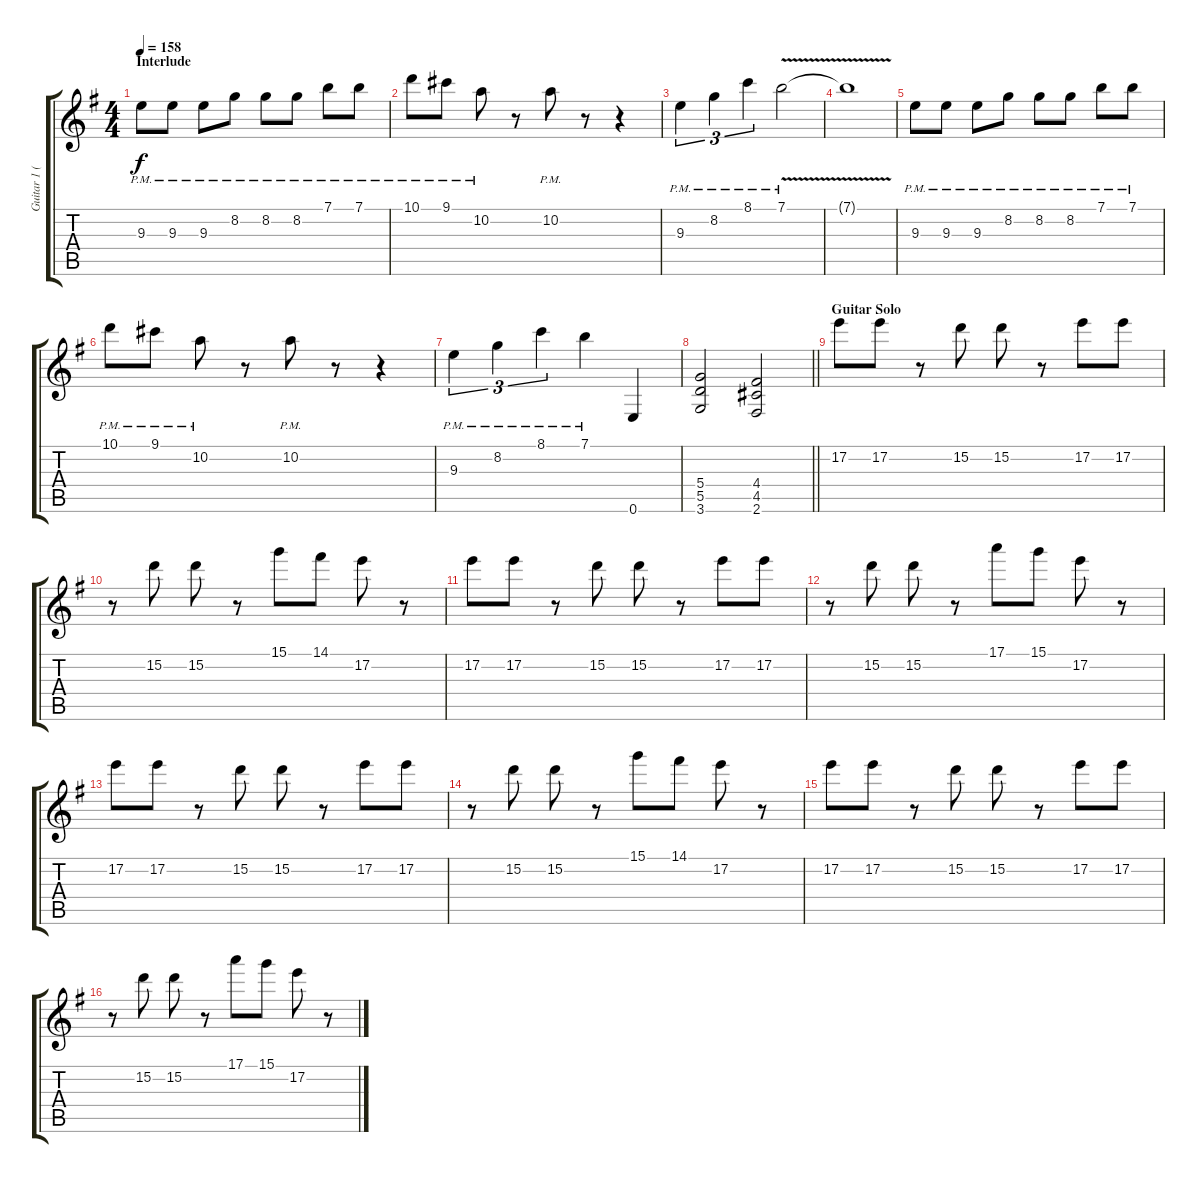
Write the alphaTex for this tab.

\track ("Guitar 1 (Karl)" "Guitar 1 (") {instrument overdrivenguitar}
\staff {score tabs}
\tuning (E4 B3 G3 D3 A2 E2) {hide}
\ts (4 4)
\section ("" "Interlude")
\tempo 158
\clef g2
\ks g
9.3{pm}.8{dy f} 9.3{pm}.8 9.3{pm}.8 8.2{pm}.8 8.2{pm}.8 8.2{pm}.8 7.1{pm}.8 7.1{pm}.8 |
10.1{pm}.8 9.1{pm}.8 10.2{pm}.8 r.8 10.2{pm}.8 r.8 r.4 |
9.3{pm}.4{tu (3 2)} 8.2{pm}.4{tu (3 2)} 8.1{pm}.4{tu (3 2)} 7.1{v pm}.2 |
7.1{t}.1 |
9.3{pm}.8 9.3{pm}.8 9.3{pm}.8 8.2{pm}.8 8.2{pm}.8 8.2{pm}.8 7.1{pm}.8 7.1{pm}.8 |
10.1{pm}.8 9.1{pm}.8 10.2{pm}.8 r.8 10.2{pm}.8 r.8 r.4 |
9.3{pm}.4{tu (3 2)} 8.2{pm}.4{tu (3 2)} 8.1{pm}.4{tu (3 2)} 7.1{pm}.4 0.6.4 |
\barLineRight lightlight
(5.4 5.5 3.6).2 (4.4 4.5 2.6).2 |
\section ("" "Guitar Solo")
17.2.8 17.2.8 r.8 15.2.8 15.2.8 r.8 17.2.8 17.2.8 |
r.8 15.2.8 15.2.8 r.8 15.1.8 14.1.8 17.2.8 r.8 |
17.2.8 17.2.8 r.8 15.2.8 15.2.8 r.8 17.2.8 17.2.8 |
r.8 15.2.8 15.2.8 r.8 17.1.8 15.1.8 17.2.8 r.8 |
17.2.8 17.2.8 r.8 15.2.8 15.2.8 r.8 17.2.8 17.2.8 |
r.8 15.2.8 15.2.8 r.8 15.1.8 14.1.8 17.2.8 r.8 |
17.2.8 17.2.8 r.8 15.2.8 15.2.8 r.8 17.2.8 17.2.8 |
r.8 15.2.8 15.2.8 r.8 17.1.8 15.1.8 17.2.8 r.8
